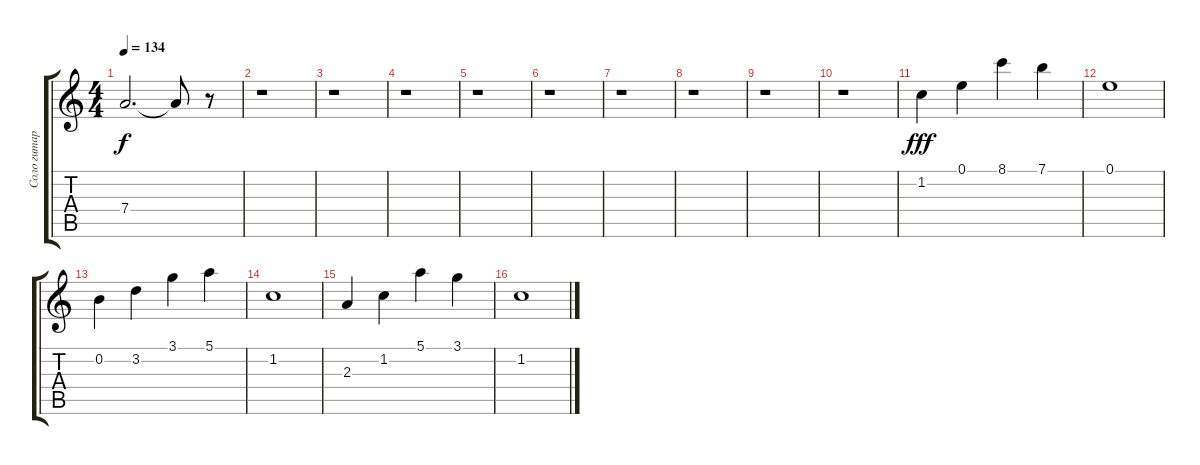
\track ("Соло гитара" "Соло гитар") {instrument overdrivenguitar}
\staff {score tabs}
\tuning (E4 B3 G3 D3 A2 E2) {hide}
\ts (4 4)
\tempo 134
\clef g2
\ks c
7.4{t}.2{d dy f} 7.4{t}.8 r.8 |
r.1 |
r.1 |
r.1 |
r.1 |
r.1 |
r.1 |
r.1 |
r.1 |
r.1 |
1.2.4{dy fff} 0.1.4 8.1.4 7.1.4 |
0.1.1 |
0.2.4 3.2.4 3.1.4 5.1.4 |
1.2.1 |
2.3.4 1.2.4 5.1.4 3.1.4 |
1.2.1
